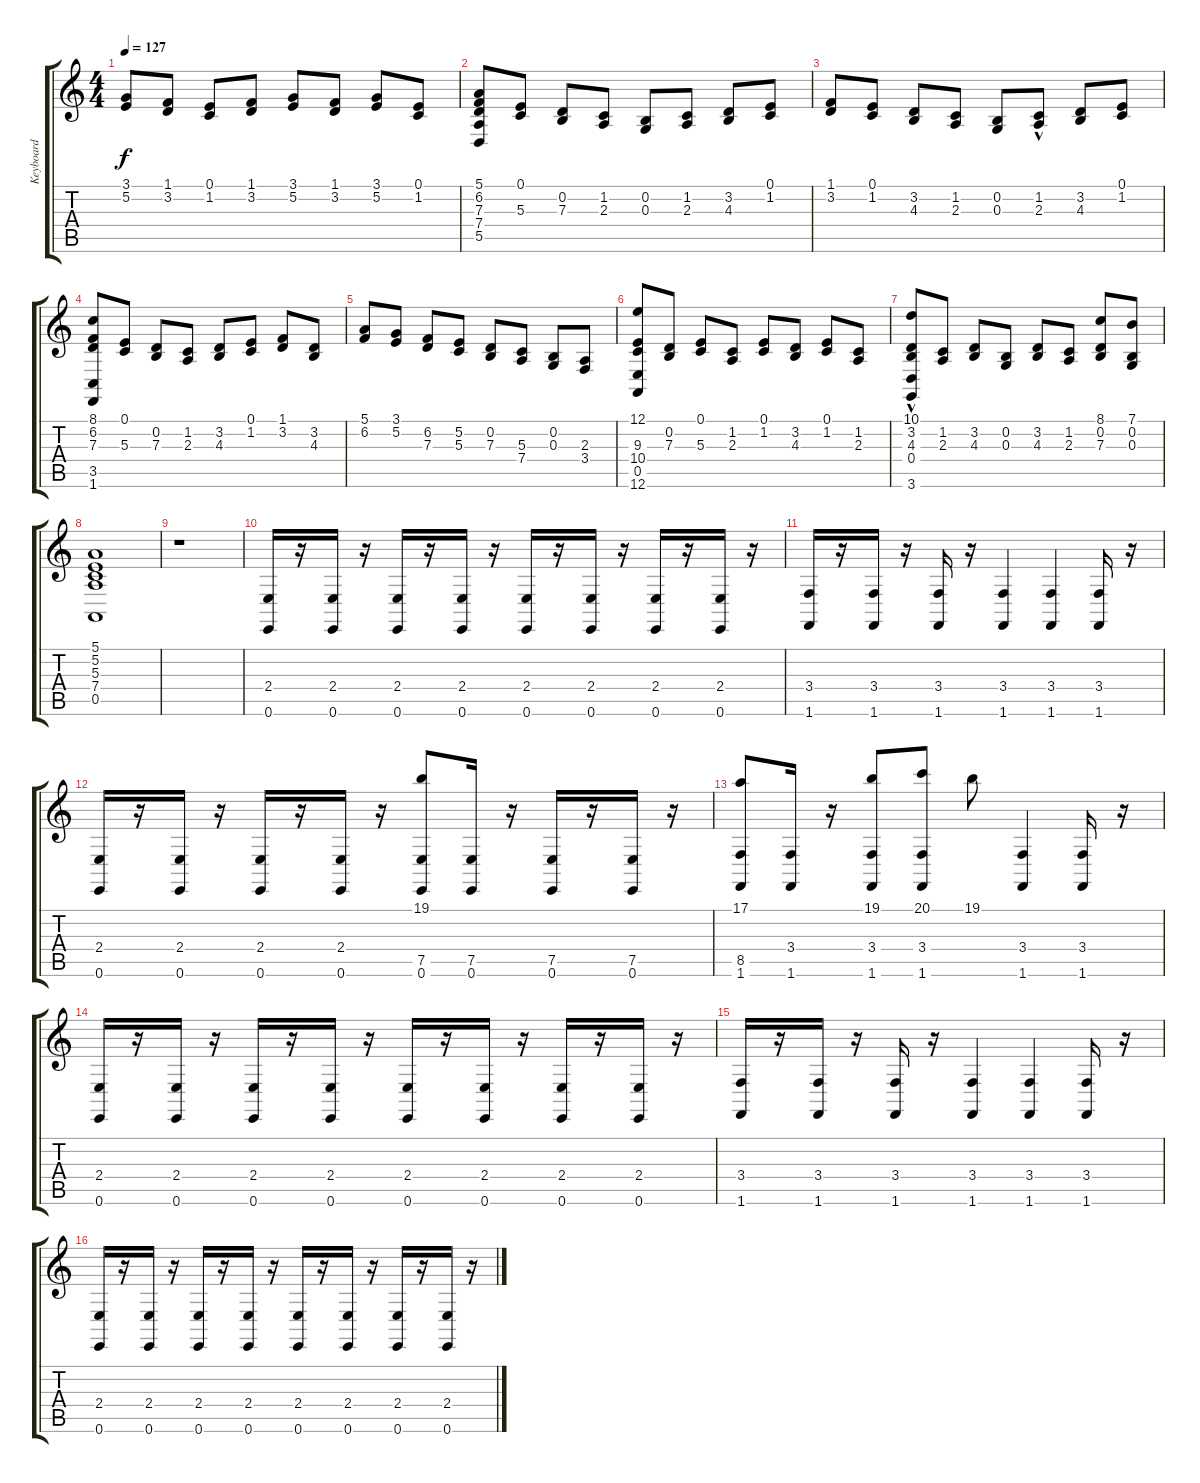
\track ("Keyboard" "Keyboard") {instrument stringensemble1}
\staff {score tabs}
\tuning (E4 B3 G3 D3 A2 E2) {hide}
\ts (4 4)
\tempo 127
\clef g2
\ks c
(3.1 5.2).8{dy f} (1.1 3.2).8 (0.1 1.2).8 (1.1 3.2).8 (3.1 5.2).8 (1.1 3.2).8 (3.1 5.2).8 (0.1 1.2).8 |
(5.1 6.2 7.3 7.4 5.5).8 (0.1 5.3).8 (0.2 7.3).8 (1.2 2.3).8 (0.2 0.3).8 (1.2 2.3).8 (3.2 4.3).8 (0.1 1.2).8 |
(1.1 3.2).8 (0.1 1.2).8 (3.2 4.3).8 (1.2 2.3).8 (0.2 0.3).8 (1.2 2.3{hac}).8 (3.2 4.3).8 (0.1 1.2).8 |
(8.1 6.2 7.3 3.5 1.6).8 (0.1 5.3).8 (0.2 7.3).8 (1.2 2.3).8 (3.2 4.3).8 (0.1 1.2).8 (1.1 3.2).8 (3.2 4.3).8 |
(5.1 6.2).8 (3.1 5.2).8 (6.2 7.3).8 (5.2 5.3).8 (0.2 7.3).8 (5.3 7.4).8 (0.2 0.3).8 (2.3 3.4).8 |
(12.1 9.3 10.4 0.5 12.6).8 (0.2 7.3).8 (0.1 5.3).8 (1.2 2.3).8 (0.1 1.2).8 (3.2 4.3).8 (0.1 1.2).8 (1.2 2.3).8 |
(10.1{hac} 3.2 4.3 0.4 3.6).8 (1.2 2.3).8 (3.2 4.3).8 (0.2 0.3).8 (3.2 4.3).8 (1.2 2.3).8 (8.1 0.2 7.3).8 (7.1 0.2 0.3).8 |
(5.1 5.2 5.3 7.4 0.5).1 |
r.1 |
(2.4 0.6).16 r.16 (2.4 0.6).16 r.16 (2.4 0.6).16 r.16 (2.4 0.6).16 r.16 (2.4 0.6).16 r.16 (2.4 0.6).16 r.16 (2.4 0.6).16 r.16 (2.4 0.6).16 r.16 |
(3.4 1.6).16 r.16 (3.4 1.6).16 r.16 (3.4 1.6).16 r.16 (3.4 1.6).4 (3.4 1.6).4 (3.4 1.6).16 r.16 |
(2.4 0.6).16 r.16 (2.4 0.6).16 r.16 (2.4 0.6).16 r.16 (2.4 0.6).16 r.16 (19.1 7.5 0.6).8 (7.5 0.6).16 r.16 (7.5 0.6).16 r.16 (7.5 0.6).16 r.16 |
(17.1 8.5 1.6).8 (3.4 1.6).16 r.16 (19.1 3.4 1.6).8 (20.1 3.4 1.6).8 19.1.8 (3.4 1.6).4 (3.4 1.6).16 r.16 |
(2.4 0.6).16 r.16 (2.4 0.6).16 r.16 (2.4 0.6).16 r.16 (2.4 0.6).16 r.16 (2.4 0.6).16 r.16 (2.4 0.6).16 r.16 (2.4 0.6).16 r.16 (2.4 0.6).16 r.16 |
(3.4 1.6).16 r.16 (3.4 1.6).16 r.16 (3.4 1.6).16 r.16 (3.4 1.6).4 (3.4 1.6).4 (3.4 1.6).16 r.16 |
(2.4 0.6).16 r.16 (2.4 0.6).16 r.16 (2.4 0.6).16 r.16 (2.4 0.6).16 r.16 (2.4 0.6).16 r.16 (2.4 0.6).16 r.16 (2.4 0.6).16 r.16 (2.4 0.6).16 r.16
